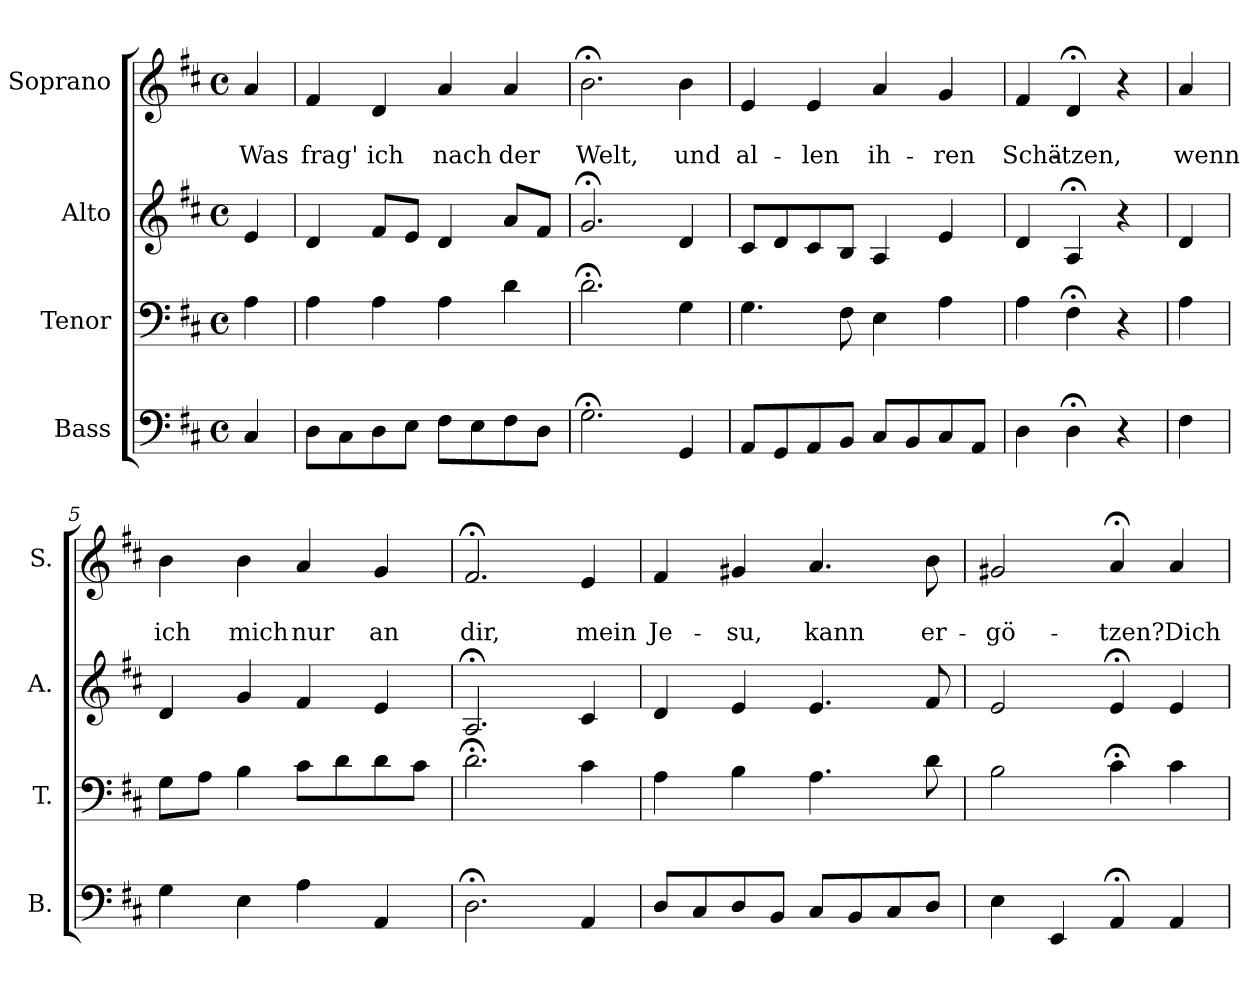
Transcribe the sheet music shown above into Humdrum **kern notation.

**kern	**kern	**kern	**kern	**text	**text
*part4	*part3	*part2	*part1	*part1	*part1
*staff4	*staff3	*staff2	*staff1	*staff1	*staff1
*I"Bass	*I"Tenor	*I"Alto	*I"Soprano	*	*
*I'B.	*I'T.	*I'A.	*I'S.	*	*
*clefF4	*clefF4	*clefG2	*clefG2	*	*
*k[f#c#]	*k[f#c#]	*k[f#c#]	*k[f#c#]	*	*
*D:	*D:	*D:	*D:	*	*
*M4/4	*M4/4	*M4/4	*M4/4	*	*
*met(c)	*met(c)	*met(c)	*met(c)	*	*
=	=	=	=	=	=
4C#/	4A\	4e/	4a/	.	Was
=1	=1	=1	=1	=1	=1
8D\L	4A\	4d/	4f#/	.	frag'
8C#\	.	.	.	.	.
8D\	4A\	8f#/L	4d/	.	ich
8E\J	.	8e/J	.	.	.
8F#\L	4A\	4d/	4a/	.	nach
8E\	.	.	.	.	.
8F#\	4d\	8a/L	4a/	.	der
8D\J	.	8f#/J	.	.	.
=2	=2	=2	=2	=2	=2
2.G;<\	2.d;<\	2.g;</	2.b;<\	.	Welt,
4GG/	4G\	4d/	4b\	.	und
=3	=3	=3	=3	=3	=3
8AA/L	4.G\	8c#/L	4e/	.	al-
8GG/	.	8d/	.	.	.
8AA/	.	8c#/	4e/	.	-len
8BB/J	8F#\	8B/J	.	.	.
8C#/L	4E\	4A/	4a/	.	ih-
8BB/	.	.	.	.	.
8C#/	4A\	4e/	4g/	.	-ren
8AA/J	.	.	.	.	.
=4	=4	=4	=4	=4	=4
4D\	4A\	4d/	4f#/	.	Schä-
4D;<\	4F#;<\	4A;</	4d;</	.	-tzen,
4r	4r	4r	4r	.	.
!!LO:LB:g=z
=4a	=4a	=4a	=4a	=4a	=4a
4F#\	4A\	4d/	4a/	.	wenn
=5	=5	=5	=5	=5	=5
4G\	8G\L	4d/	4b\	.	ich
.	8A\J	.	.	.	.
4E\	4B\	4g/	4b\	.	mich
4A\	8c#\L	4f#/	4a/	.	nur
.	8d\	.	.	.	.
4AA/	8d\	4e/	4g/	.	an
.	8c#\J	.	.	.	.
=6	=6	=6	=6	=6	=6
2.D;<\	2.d;<\	2.A;</	2.f#;</	.	dir,
4AA/	4c#\	4c#/	4e/	.	mein
=7	=7	=7	=7	=7	=7
8D/L	4A\	4d/	4f#/	.	Je-
8C#/	.	.	.	.	.
8D/	4B\	4e/	4g#X/	.	-su,
8BB/J	.	.	.	.	.
8C#/L	4.A\	4.e/	4.a/	.	kann
8BB/	.	.	.	.	.
8C#/	.	.	.	.	.
8D/J	8d\	8f#/	8b\	.	er-
=8	=8	=8	=8	=8	=8
4E\	2B\	2e/	2g#X/	.	-gö-
4EE/	.	.	.	.	.
4AA;</	4c#;<\	4e;</	4a;</	.	-tzen?
4AA/	4c#\	4e/	4a/	.	Dich
=	=	=	=	=	=
*-	*-	*-	*-	*-	*-
